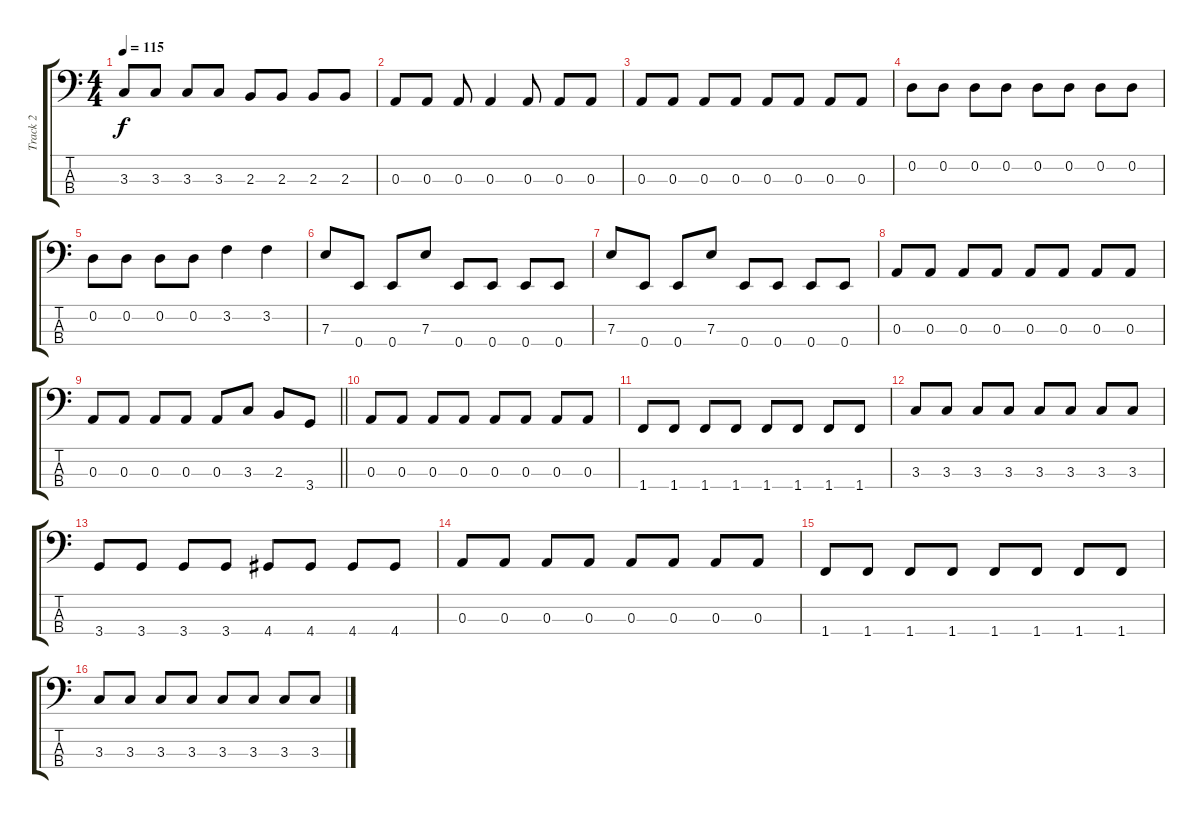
\track ("Track 2" "Track 2") {instrument electricbasspick}
\staff {score tabs}
\tuning (G2 D2 A1 E1) {hide}
\ts (4 4)
\tempo 115
\clef f4
\ks c
3.3.8{dy f} 3.3.8 3.3.8 3.3.8 2.3.8 2.3.8 2.3.8 2.3.8 |
0.3.8 0.3.8 0.3.8 0.3.4 0.3.8 0.3.8 0.3.8 |
0.3.8 0.3.8 0.3.8 0.3.8 0.3.8 0.3.8 0.3.8 0.3.8 |
0.2.8 0.2.8 0.2.8 0.2.8 0.2.8 0.2.8 0.2.8 0.2.8 |
0.2.8 0.2.8 0.2.8 0.2.8 3.2.4 3.2.4 |
7.3.8 0.4.8 0.4.8 7.3.8 0.4.8 0.4.8 0.4.8 0.4.8 |
7.3.8 0.4.8 0.4.8 7.3.8 0.4.8 0.4.8 0.4.8 0.4.8 |
0.3.8 0.3.8 0.3.8 0.3.8 0.3.8 0.3.8 0.3.8 0.3.8 |
\barLineRight lightlight
0.3.8 0.3.8 0.3.8 0.3.8 0.3.8 3.3.8 2.3.8 3.4.8 |
0.3.8 0.3.8 0.3.8 0.3.8 0.3.8 0.3.8 0.3.8 0.3.8 |
1.4.8 1.4.8 1.4.8 1.4.8 1.4.8 1.4.8 1.4.8 1.4.8 |
3.3.8 3.3.8 3.3.8 3.3.8 3.3.8 3.3.8 3.3.8 3.3.8 |
3.4.8 3.4.8 3.4.8 3.4.8 4.4.8 4.4.8 4.4.8 4.4.8 |
0.3.8 0.3.8 0.3.8 0.3.8 0.3.8 0.3.8 0.3.8 0.3.8 |
1.4.8 1.4.8 1.4.8 1.4.8 1.4.8 1.4.8 1.4.8 1.4.8 |
3.3.8 3.3.8 3.3.8 3.3.8 3.3.8 3.3.8 3.3.8 3.3.8
